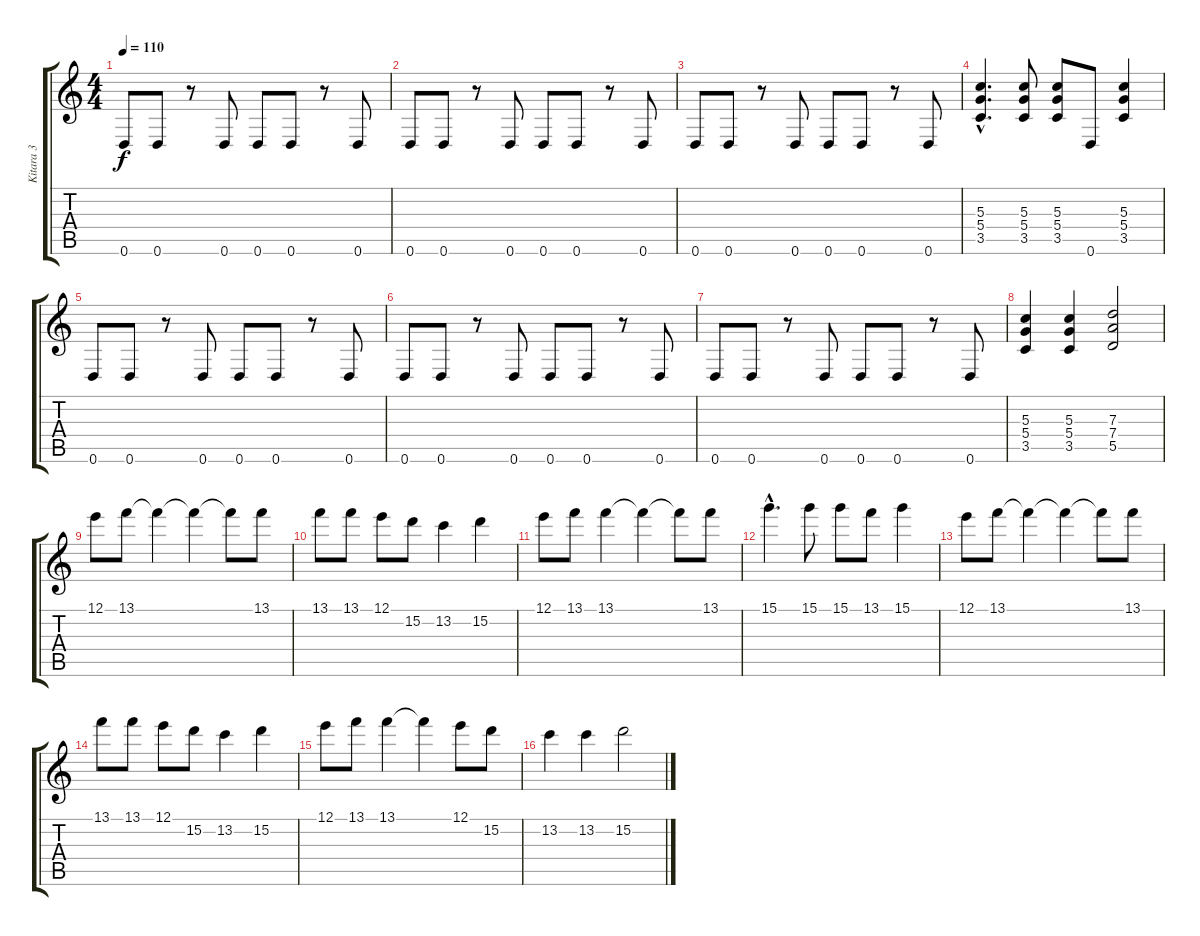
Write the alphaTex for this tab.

\track ("Kitara 3" "Kitara 3") {instrument overdrivenguitar}
\staff {score tabs}
\tuning (E4 B3 G3 D3 A2 D2) {hide}
\ts (4 4)
\tempo 110
\clef g2
\ks c
0.6.8{dy f} 0.6.8 r.8 0.6.8 0.6.8 0.6.8 r.8 0.6.8 |
0.6.8 0.6.8 r.8 0.6.8 0.6.8 0.6.8 r.8 0.6.8 |
0.6.8 0.6.8 r.8 0.6.8 0.6.8 0.6.8 r.8 0.6.8 |
(5.3{hac} 5.4{hac} 3.5{hac}).4{d} (5.3 5.4 3.5).8 (5.3 5.4 3.5).8 0.6.8 (5.3 5.4 3.5).4 |
0.6.8 0.6.8 r.8 0.6.8 0.6.8 0.6.8 r.8 0.6.8 |
0.6.8 0.6.8 r.8 0.6.8 0.6.8 0.6.8 r.8 0.6.8 |
0.6.8 0.6.8 r.8 0.6.8 0.6.8 0.6.8 r.8 0.6.8 |
(5.3 5.4 3.5).4 (5.3 5.4 3.5).4 (7.3 7.4 5.5).2 |
12.1.8 13.1.8 13.1{t}.4 13.1{t}.4 13.1{t}.8 13.1.8 |
13.1.8 13.1.8 12.1.8 15.2.8 13.2.4 15.2.4 |
12.1.8 13.1.8 13.1.4 13.1{t}.4 13.1{t}.8 13.1.8 |
15.1{hac}.4{d} 15.1.8 15.1.8 13.1.8 15.1.4 |
12.1.8 13.1.8 13.1{t}.4 13.1{t}.4 13.1{t}.8 13.1.8 |
13.1.8 13.1.8 12.1.8 15.2.8 13.2.4 15.2.4 |
12.1.8 13.1.8 13.1.4 13.1{t}.4 12.1.8 15.2.8 |
13.2.4 13.2.4 15.2.2
